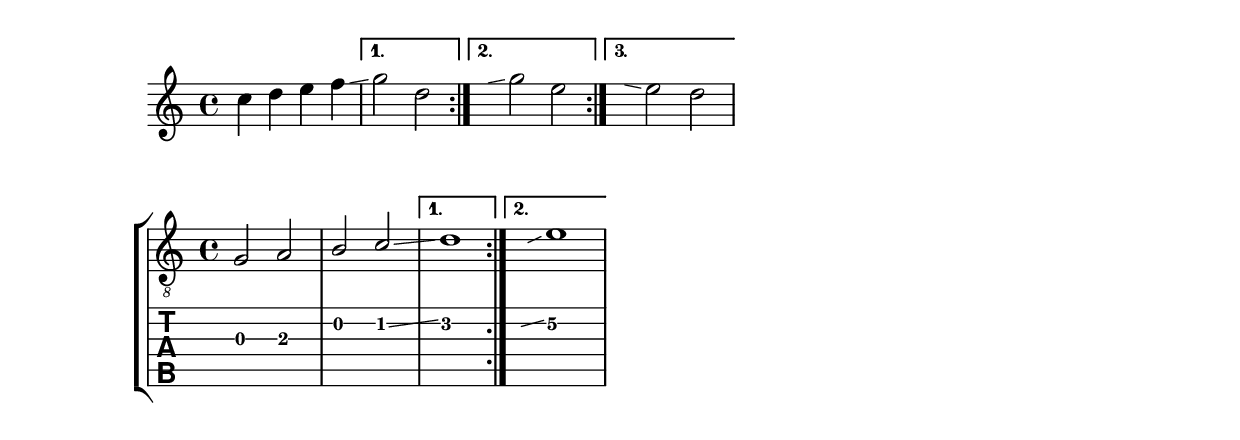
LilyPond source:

%% DO NOT EDIT this file manually; it is automatically
%% generated from LSR http://lsr.di.unimi.it
%% Make any changes in LSR itself, or in Documentation/snippets/new/ ,
%% and then run scripts/auxiliar/makelsr.py
%%
%% This file is in the public domain.
\version "2.19.22"

\header {
  lsrtags = "staff-notation, tweaks-and-overrides"

  texidoc = "
A glissando which extends into several @code{\\alternative} blocks can
be simulated by adding a hidden grace note with a glissando at the
start of each @code{\\alternative} block.  The grace note should be at
the same pitch as the note which starts the initial glissando.  This is
implemented here with a music function which takes the pitch of the
grace note as its argument.

Note that in polyphonic music the grace note must be matched with
corresponding grace notes in all other voices.

"
  doctitle = "Extending glissandi across repeats"
} % begin verbatim

repeatGliss = #(define-music-function (grace)
  (ly:pitch?)
  #{
    % the next two lines ensure the glissando is long enough
    % to be visible
    \once \override Glissando.springs-and-rods
      = #ly:spanner::set-spacing-rods
    \once \override Glissando.minimum-length = #3.5
    \once \hideNotes
    \grace $grace \glissando
  #})

\score {
  \relative c'' {
    \repeat volta 3 { c4 d e f\glissando }
    \alternative {
      { g2 d }
      { \repeatGliss f g2 e }
      { \repeatGliss f e2 d }
    }
  }
}

music =  \relative c' {
  \voiceOne
  \repeat volta 2 {
    g a b c\glissando
  }
  \alternative {
    { d1 }
    { \repeatGliss c \once \omit StringNumber e1\2 }
  }
}

\score {
  \new StaffGroup <<
    \new Staff <<
      \context Voice { \clef "G_8" \music }
    >>
    \new TabStaff  <<
      \context TabVoice { \clef "moderntab" \music }
    >>
  >>
}
